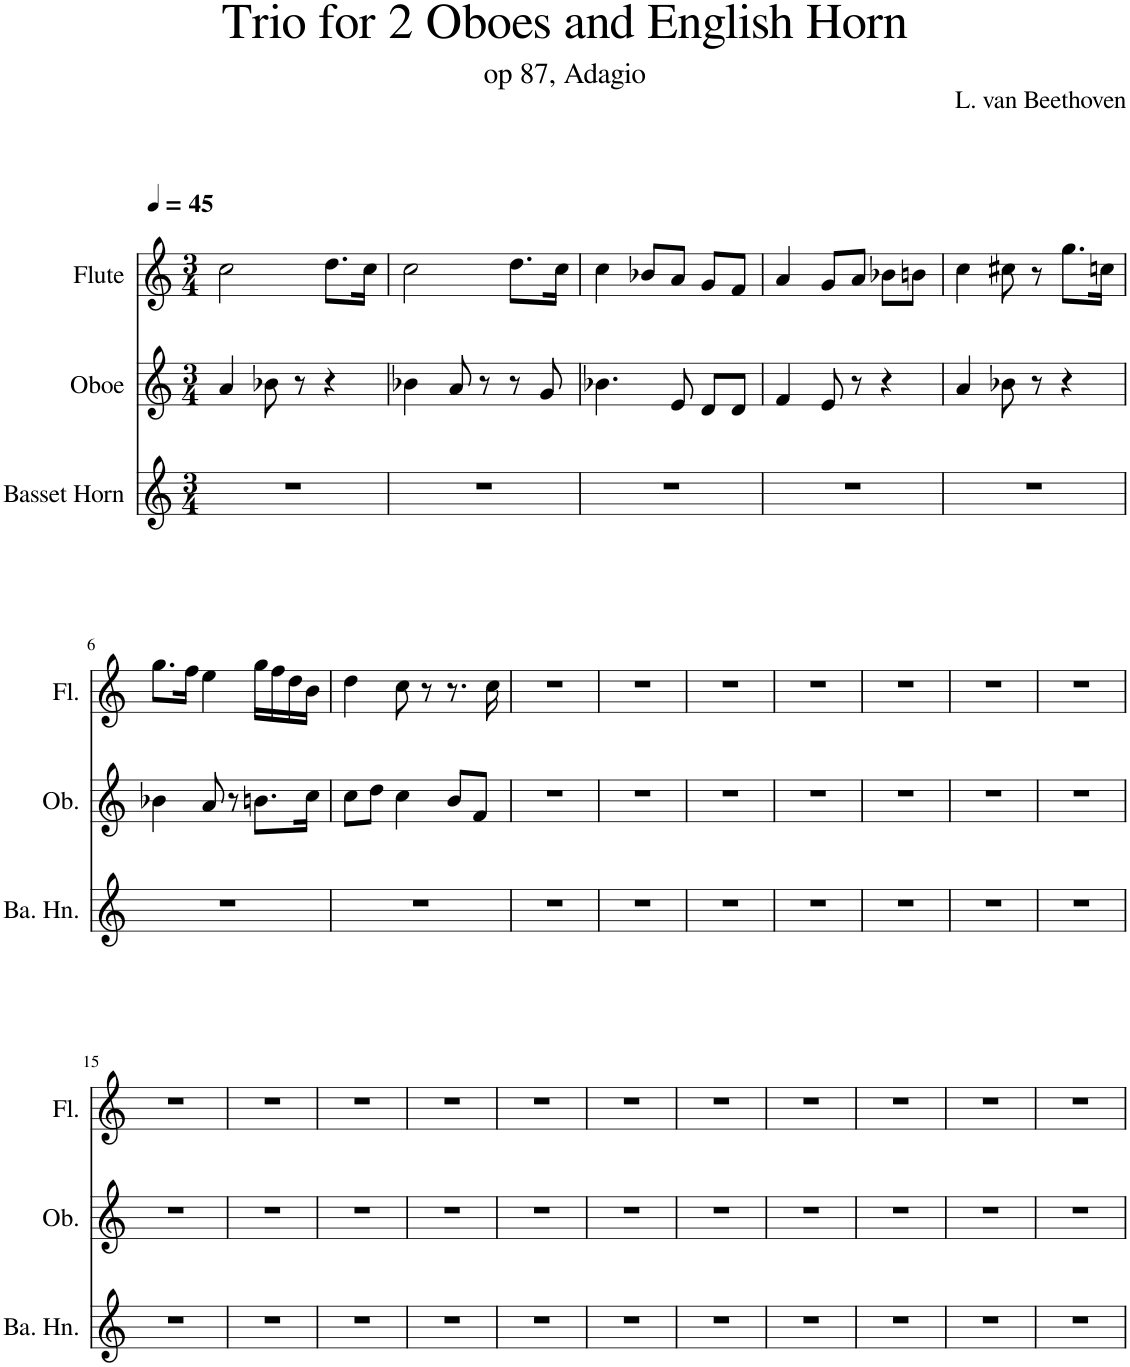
**kern	**kern	**kern
*part3	*part2	*part1
*staff3	*staff2	*staff1
*I"Basset Horn	*I"Oboe	*I"Flute
*I'Ba. Hn.	*I'Ob.	*I'Fl.
*clefG2	*clefG2	*clefG2
*Trd4c7	*	*
*k[]	*k[]	*k[]
*M3/4	*M3/4	*M3/4
*MM45	*MM45	*MM45
=1	=1	=1
2.r	4a/	2cc\
.	8b-X\	.
.	8r	.
.	4r	8.dd\L
.	.	16cc\Jk
=2	=2	=2
2.r	4b-X\	2cc\
.	8a/	.
.	8r	.
.	8r	8.dd\L
.	8g/	.
.	.	16cc\Jk
=3	=3	=3
2.r	4.b-X\	4cc\
.	.	8b-X/L
.	8e/	8a/J
.	8d/L	8g/L
.	8d/J	8f/J
=4	=4	=4
2.r	4f/	4a/
.	8e/	8g/L
.	8r	8a/J
.	4r	8b-X\L
.	.	8bn\J
=5	=5	=5
2.r	4a/	4cc\
.	8b-X\	8cc#X\
.	8r	8r
.	4r	8.gg\L
.	.	16ccn\Jk
!!LO:LB:g=z
=6	=6	=6
2.r	4b-X\	8.gg\L
.	.	16ff\Jk
.	8a/	4ee\
.	8r	.
.	8.bn\L	16gg\LL
.	.	16ff\
.	.	16dd\
.	16cc\Jk	16b\JJ
=7	=7	=7
2.r	8cc\L	4dd\
.	8dd\J	.
.	4cc\	8cc\
.	.	8r
.	8b/L	8.r
.	8f/J	.
.	.	16cc\
=8	=8	=8
2.r	2.r	2.r
=9	=9	=9
2.r	2.r	2.r
=10	=10	=10
2.r	2.r	2.r
=11	=11	=11
2.r	2.r	2.r
=12	=12	=12
2.r	2.r	2.r
=13	=13	=13
2.r	2.r	2.r
=14	=14	=14
2.r	2.r	2.r
!!LO:LB:g=z
=15	=15	=15
2.r	2.r	2.r
=16	=16	=16
2.r	2.r	2.r
=17	=17	=17
2.r	2.r	2.r
=18	=18	=18
2.r	2.r	2.r
=19	=19	=19
2.r	2.r	2.r
=20	=20	=20
2.r	2.r	2.r
=21	=21	=21
2.r	2.r	2.r
=22	=22	=22
2.r	2.r	2.r
=23	=23	=23
2.r	2.r	2.r
=24	=24	=24
2.r	2.r	2.r
=25	=25	=25
2.r	2.r	2.r
=	=	=
*-	*-	*-
